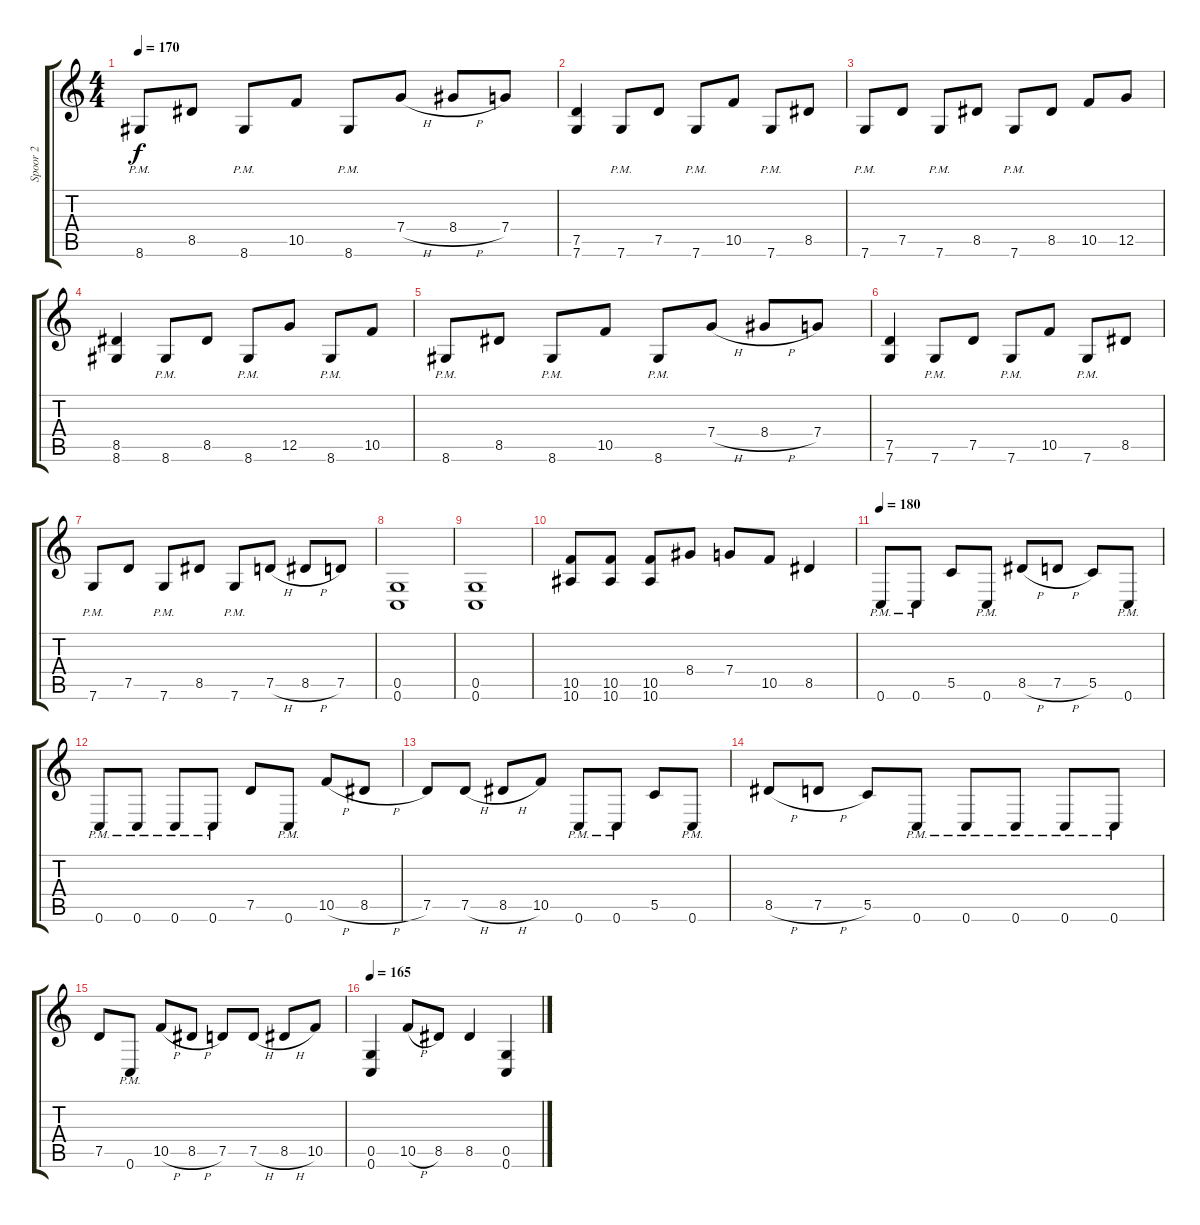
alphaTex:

\track ("Spoor 2" "Spoor 2") {instrument distortionguitar}
\staff {score tabs}
\tuning (D4 A3 F3 C3 G2 C2) {hide}
\ts (4 4)
\tempo 170
\clef g2
\ks c
8.6{pm}.8{dy f} 8.5.8 8.6{pm}.8 10.5.8 8.6{pm}.8 7.4{h}.8 8.4{h}.8 7.4.8 |
(7.5 7.6).4 7.6{pm}.8 7.5.8 7.6{pm}.8 10.5.8 7.6{pm}.8 8.5.8 |
7.6{pm}.8 7.5.8 7.6{pm}.8 8.5.8 7.6{pm}.8 8.5.8 10.5.8 12.5.8 |
(8.5 8.6).4 8.6{pm}.8 8.5.8 8.6{pm}.8 12.5.8 8.6{pm}.8 10.5.8 |
8.6{pm}.8 8.5.8 8.6{pm}.8 10.5.8 8.6{pm}.8 7.4{h}.8 8.4{h}.8 7.4.8 |
(7.5 7.6).4 7.6{pm}.8 7.5.8 7.6{pm}.8 10.5.8 7.6{pm}.8 8.5.8 |
7.6{pm}.8 7.5.8 7.6{pm}.8 8.5.8 7.6{pm}.8 7.5{h}.8 8.5{h}.8 7.5.8 |
(0.5 0.6).1 |
(0.5 0.6).1 |
(10.5 10.6).8 (10.5 10.6).8 (10.5 10.6).8 8.4.8 7.4.8 10.5.8 8.5.4 |
\tempo 180
0.6{pm}.8 0.6{pm}.8 5.5.8 0.6{pm}.8 8.5{h}.8 7.5{h}.8 5.5.8 0.6{pm}.8 |
0.6{pm}.8 0.6{pm}.8 0.6{pm}.8 0.6{pm}.8 7.5.8 0.6{pm}.8 10.5{h}.8 8.5{h}.8 |
7.5.8 7.5{h}.8 8.5{h}.8 10.5.8 0.6{pm}.8 0.6{pm}.8 5.5.8 0.6{pm}.8 |
8.5{h}.8 7.5{h}.8 5.5.8 0.6{pm}.8 0.6{pm}.8 0.6{pm}.8 0.6{pm}.8 0.6{pm}.8 |
7.5.8 0.6{pm}.8 10.5{h}.8 8.5{h}.8 7.5.8 7.5{h}.8 8.5{h}.8 10.5.8 |
\tempo 165
(0.5 0.6).4 10.5{h}.8 8.5.8 8.5.4 (0.5 0.6).4
